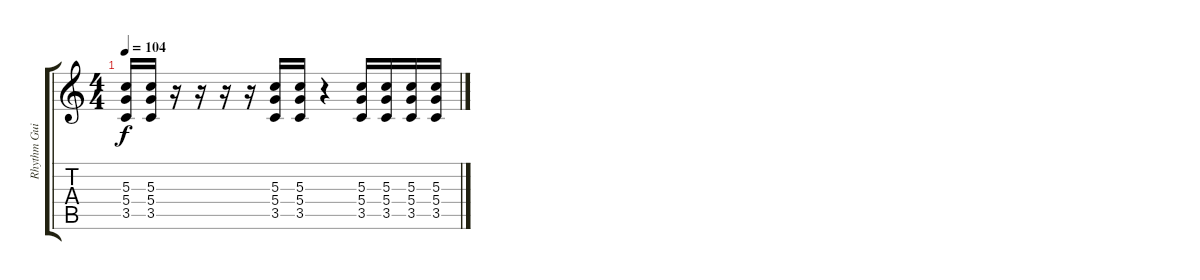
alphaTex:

\track ("Rhythm Guitar 2" "Rhythm Gui") {instrument overdrivenguitar}
\staff {score tabs}
\tuning (E4 B3 G3 D3 A2 E2) {hide}
\ts (4 4)
\tempo 104
\clef g2
\ks c
(5.3 5.4 3.5).16{dy f} (5.3 5.4 3.5).16 r.16 r.16 r.16 r.16 (5.3 5.4 3.5).16 (5.3 5.4 3.5).16 r.4 (5.3 5.4 3.5).16 (5.3 5.4 3.5).16 (5.3 5.4 3.5).16 (5.3 5.4 3.5).16
